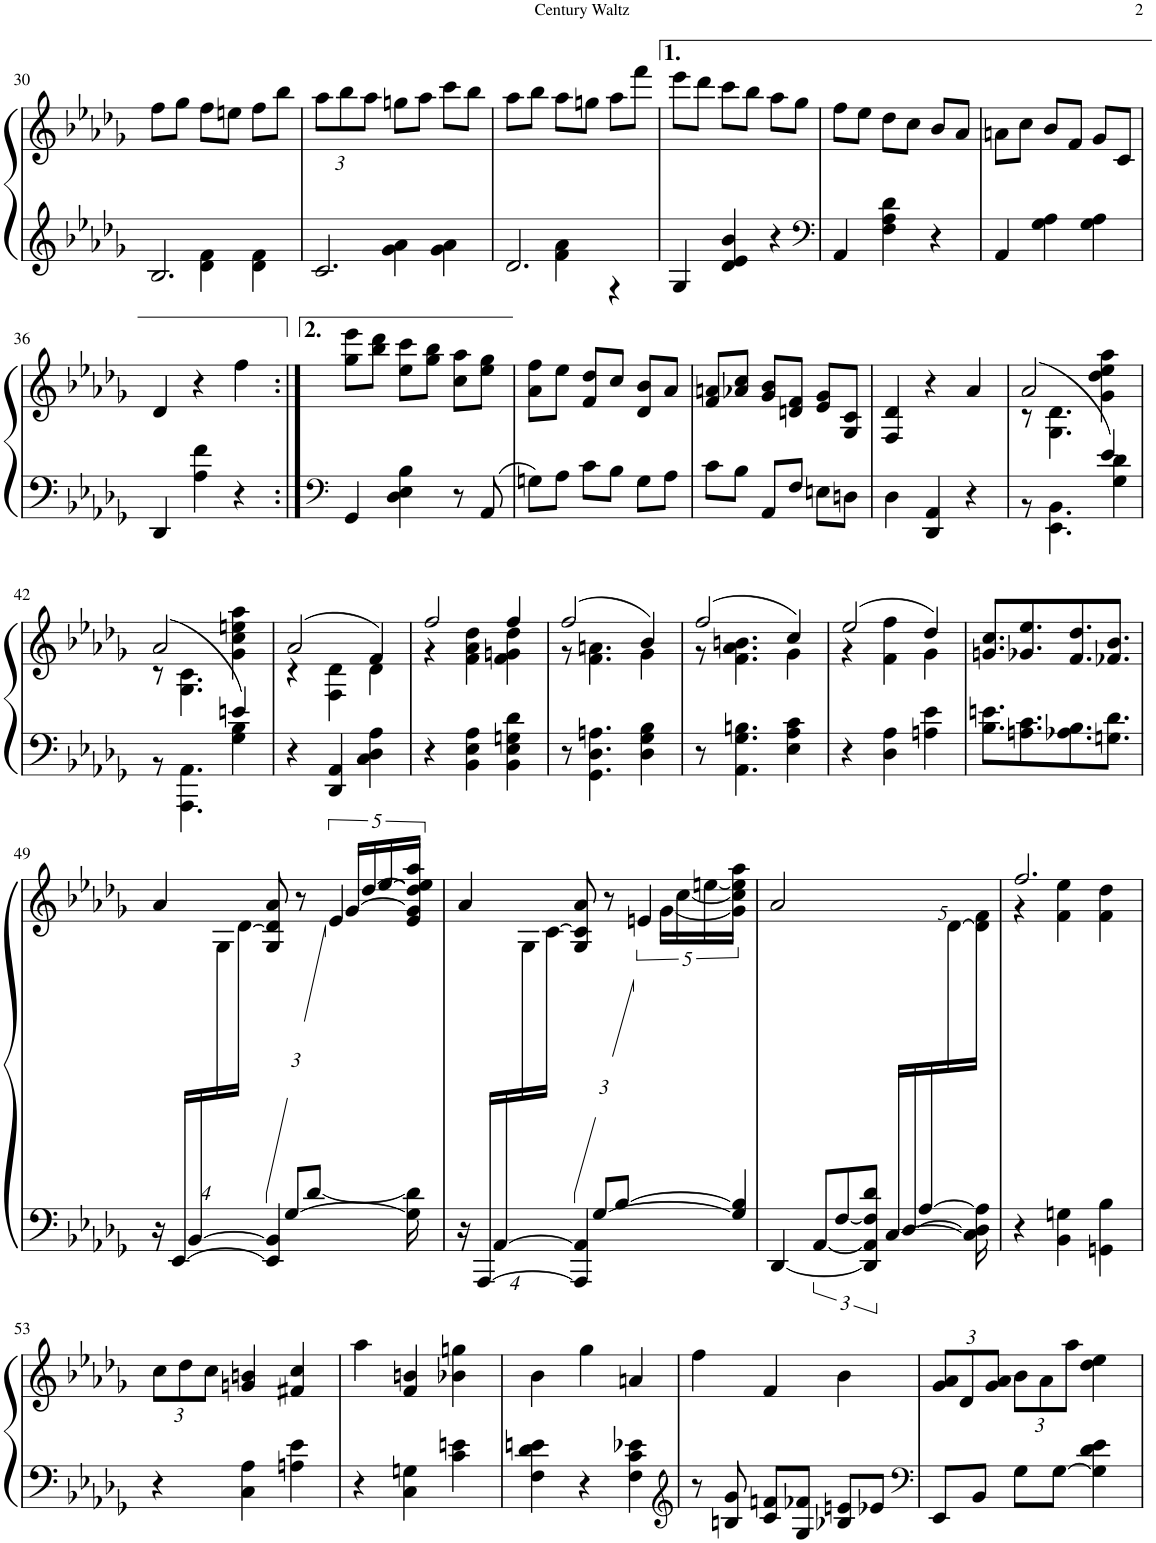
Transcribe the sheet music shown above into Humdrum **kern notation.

**kern	**kern
*part1	*part1
*staff2	*staff1
*I"Piano	*
*I'Pno.	*
!!LO:PB:g=z
*clefG2	*clefG2
*k[b-e-a-d-g-]	*k[b-e-a-d-g-]
*M3/4	*M3/4
=30	=30
*^	*
2.B-/	4ryy	8ff\L
.	.	8gg-\J
.	4d-\ 4f\	8ff\L
.	.	8een\J
.	4d-\ 4f\	8ff\L
.	.	8bb-\J
=31	=31	=31
*	*	*Xbrackettup
2.c/	4ryy	12aa-\L
.	.	12bb-\
.	.	12aa-\J
.	4g-\ 4a-\	8ggn\L
.	.	8aa-\J
.	4g-\ 4a-\	8ccc\L
.	.	8bb-\J
=32	=32	=32
2.d-/	4ryy	8aa-\L
.	.	8bb-\J
.	4f\ 4a-\	8aa-\L
.	.	8ggn\J
.	4r	8aa-\L
.	.	8fff\J
*v	*v	*
=33	=33
4G-/	8eee-\L
.	8ddd-\J
4d-/ 4e-/ 4b-/	8ccc\L
.	8bb-\J
4r	8aa-\L
.	8gg-\J
=34	=34
*clefF4	*
4AA-/	8ff\L
.	8ee-\J
4F\ 4A-\ 4d-\	8dd-\L
.	8cc\J
4r	8b-/L
.	8a-/J
=35	=35
4AA-/	8an\L
.	8cc\J
4G-\ 4A-\	8b-/L
.	8f/J
4G-\ 4A-\	8g-/L
.	8c/J
!!LO:LB:g=z
=36	=36
4DD-/	4d-/
4A-\ 4f\	4r
4r	4ff\
=37:|!	=37:|!
*clefF4	*
4GG-/	8gg-\ 8eee-\L
.	8bb-\ 8ddd-\J
4D-\ 4E-\ 4B-\	8ee-\ 8ccc\L
.	8gg-\ 8bb-\J
8r	8cc\ 8aa-\L
8AA-/	8ee-\ 8gg-\J
=38	=38
8Gn\L	8a-\ 8ff\L
8A-\J	8ee-\J
8c\L	8f/ 8dd-/L
8B-\J	8cc/J
8G\L	8d-/ 8b-/L
8A-\J	8a-/J
=39	=39
8c\L	8f/ 8an/L
8B-\J	8a-X/ 8cc/J
8AA-/L	8g-/ 8b-/L
8F/J	8dn/ 8f/J
8En\L	8e-/ 8g-/L
8Dn\J	8G-/ 8c/J
=40	=40
4D-\	4F/ 4d-/
4DD-/ 4AA-/	4r
4r	4a-/
=41	=41
*^	*^
2ryy	8r	(2a-/	8r
.	4.EE-\ 4.BB-\	.	4.G-\ 4.d-\
4e-/)	4G-\ 4d-\	4ryy	4g-\ 4dd-\ 4ee-\ 4aa-\
!!LO:LB:g=z	!!
=42	=42	=42	=42
2ryy	8r	(2a-/	8r
.	4.AAA-\ 4.AA-\	.	4.G-\ 4.c\
4en/)	4G-\ 4B-\	4ryy	4g-\ 4cc\ 4een\ 4aa-\
*v	*v	*	*
=43	=43	=43
4r	(2a-/	4r
4DD-/ 4AA-/	.	4F\ 4d-\
4C\ 4D-\ 4A-\	4f/)	4d-\
=44	=44	=44
4r	2ff/	4r
4BB-\ 4E-\ 4A-\	.	4f\ 4a-\ 4dd-\
4BB-\ 4E-\ 4Gn\ 4d-\	4ff/	4f\ 4gn\ 4dd-\
=45	=45	=45
8r	(2ff/	8r
4.GG-\ 4.D-\ 4.An\	.	4.f\ 4.an\
4D-\ 4G-\ 4B-\	4b-/)	4g-\
=46	=46	=46
8r	(2ff/	8r
4.AA-\ 4.G-\ 4.Bn\	.	4.f\ 4.a-\ 4.bn\
4E-\ 4A-\ 4c\	4cc/)	4g-\
=47	=47	=47
4r	(2ee-/	4r
4D-\ 4A-\	.	4f\ 4ff\
4An\ 4e-\	4dd-/)	4g-\
*	*v	*v
=48	=48
8.B-\ 8.en\L	8.gn/ 8.cc/L
8.An\ 8.c\	8.g-X/ 8.ee-/
8.A-X\ 8.B-\	8.f/ 8.dd-/
8.Gn\ 8.d-\J	8.f-X/ 8.b-/J
!!LO:LB:g=z
=49	=49
*^	*^
16r	4ryy	4a-/	32ryy
*	*	*v	*v
*Xbrackettup	*	*
[64%3EE-/LL	.	.
[64%3BB-/	.	.
*	*	*^
16.ryy	.	.	64%3G-\
.	.	.	[64%3d-\JJ
*brackettup	*	*	*
12ryy	8EE-/] 8BB-/]	8G-/ 8d-/] 8a-/	5.ryy
[12G-/L	.	.	.
.	8ryy	8r	.
[12d-/J	.	.	.
20ryy	20ryy	4e-/	.
5ryy	20ryy	.	[20g-/LL
.	20ryy	.	[20dd-/
.	20ryy	.	[20ee-/
.	20G-\] 20d-\]	.	20e-/ 20g-/] 20dd-/] 20ee-/] 20aa-/JJ
=50	=50	=50	=50
16r	4ryy	4a-/	32ryy
*	*	*v	*v
*Xbrackettup	*	*
[64%3AAA-/LL	.	.
[64%3AA-/	.	.
*	*	*^
16.ryy	.	.	64%3G-\
.	.	.	[64%3c\JJ
*brackettup	*	*	*
12ryy	8AAA-/] 8AA-/]	8G-/ 8c/] 8a-/	5.ryy
[12G-/L	.	.	.
.	8ryy	8r	.
[12B-/J	.	.	.
20ryy	20ryy	4en/	.
5ryy	20ryy	.	[20g-\LL
.	20ryy	.	[20cc\
.	20ryy	.	[20een\
.	20G-/] 20B-/]	.	20g-\] 20cc\] 20ee\] 20aa-\JJ
*	*	*v	*v
=51	=51	=51
2ryy	[4DD-/	2a-/
.	[12AA-/L	.
.	[12F/	.
.	12DD-/] 12AA-/] 12F/] 12d-/J	.
*Xbrackettup	*brackettup	*
[20C/LL	20ryy	10.ryy
[20D-/	20ryy	.
[20A-/	20ryy	.
10ryy	20ryy	[20d-\
.	20C\] 20D-\] 20A-\]	20d-\] 20f\JJ
*v	*v	*
=52	=52
*	*^
4r	2.ff/	4r
4BB-\ 4Gn\	.	4f\ 4ee-\
4GGn\ 4B-\	.	4f\ 4dd-\
*	*v	*v
!!LO:LB:g=z
=53	=53
4r	12cc\L
.	12dd-\
.	12cc\J
4C\ 4A-\	4gn/ 4bn/
4An\ 4e-\	4f#X/ 4cc/
=54	=54
4r	4aa-\
4C\ 4Gn\	4f/ 4bn/
4c\ 4en\	4b-X\ 4ggn\
=55	=55
4F\ 4d-\ 4en\	4b-\
4r	4gg-\
4F\ 4c\ 4e-X\	4an/
=56	=56
*clefG1	*
8r	4ff\
8dn/ 8b-/	.
8e-/ 8an/L	4f/
8B-/ 8a-X/J	.
8d-X/ 8gn/L	4b-\
8g-X/J	.
=57	=57
*clefF4	*
8EE-/L	12g-/ 12a-/L
.	12d-/
8BB-/J	.
.	12g-/ 12a-/J
8G-\L	12b-\L
.	12a-\
[8G-\J	.
.	12aa-\J
4G-\] 4d-\ 4e-\	4dd-\ 4ee-\
=	=
*-	*-
